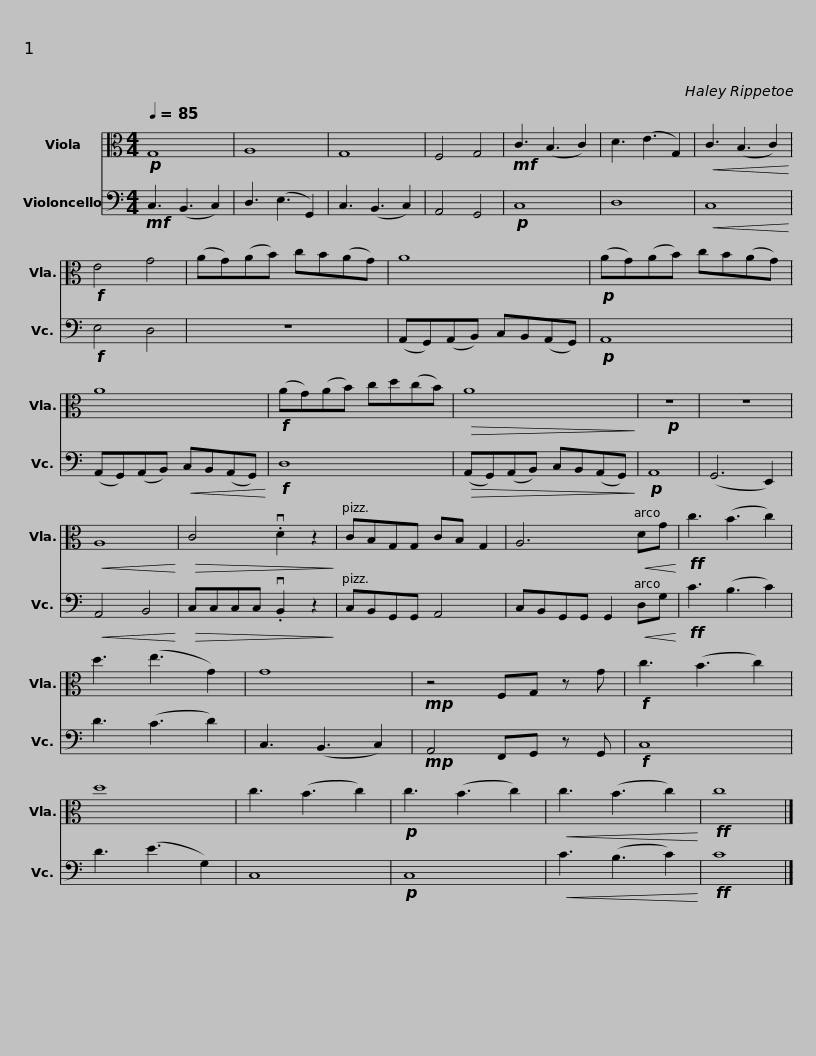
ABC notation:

X:1
%%score 1 2
L:1/8
Q:1/4=85
M:4/4
I:linebreak $
K:C
V:1 alto
V:2 bass
V:1
!p! G,8 | A,8 | G,8 | F,4 G,4 |!mf! C3 (B,3 C2) | %5
 D3 (E3 G,2) |!<(! C3 (B,3 C2)!<)! |!f! E4 G4 |$ (AG)(AB) cB(AG) | A8 | %10
!p! (AG)(AB) cB(AG) | A8 |!f! (AG)(AB) cd(cB) |$!>(! A8!>)! |!p! z8 | %15
 z8 |!<(! A,8!<)! |!>(! C4 .vD2 z2!>)! | CB,G,G, CB, G,2 | A,6!<(! DG!<)! | %20
!ff! c3 (B3 c2) | d3 (e3 G2) |$ G8 |!mp! z4 F,G, z G |!f! c3 (B3 c2) | %25
 d8 | c3 (B3 c2) |!p! c3 (B3 c2) |!<(! c3 (B3 c2)!<)! |!ff! c8 |] %30
V:2
!mf! C,3 (B,,3 C,2) | D,3 (E,3 G,,2) | C,3 (B,,3 C,2) | A,,4 G,,4 |!p! C,8 | %5
 D,8 |!<(! C,8!<)! |!f! E,4 D,4 |$ z8 | (A,,G,,)(A,,B,,) C,B,,(A,,G,,) | %10
!p! A,,8 | (A,,G,,)(A,,B,,)!<(! C,B,,(A,,G,,)!<)! |!f! D,8 |$!>(! (A,,G,,)(A,,B,,) C,B,,(A,,G,,)!>)! |!p! A,,8 | %15
 (G,,6 E,,2) |!<(! A,,4 B,,4!<)! |!>(! C,C,C,C, .vB,,2 z2!>)! | C,B,,G,,G,, A,,4 | C,B,,G,,G,, G,,2!<(! D,G,!<)! | %20
!ff! C3 (B,3 C2) | D3 (C3 D2) |$ C,3 (B,,3 C,2) |!mp! A,,4 F,,G,, z G,, |!f! C,8 | %25
 D3 (E3 G,2) | C,8 |!p! C,8 |!<(! C3 (B,3 C2)!<)! |!ff! C8 |] %30
